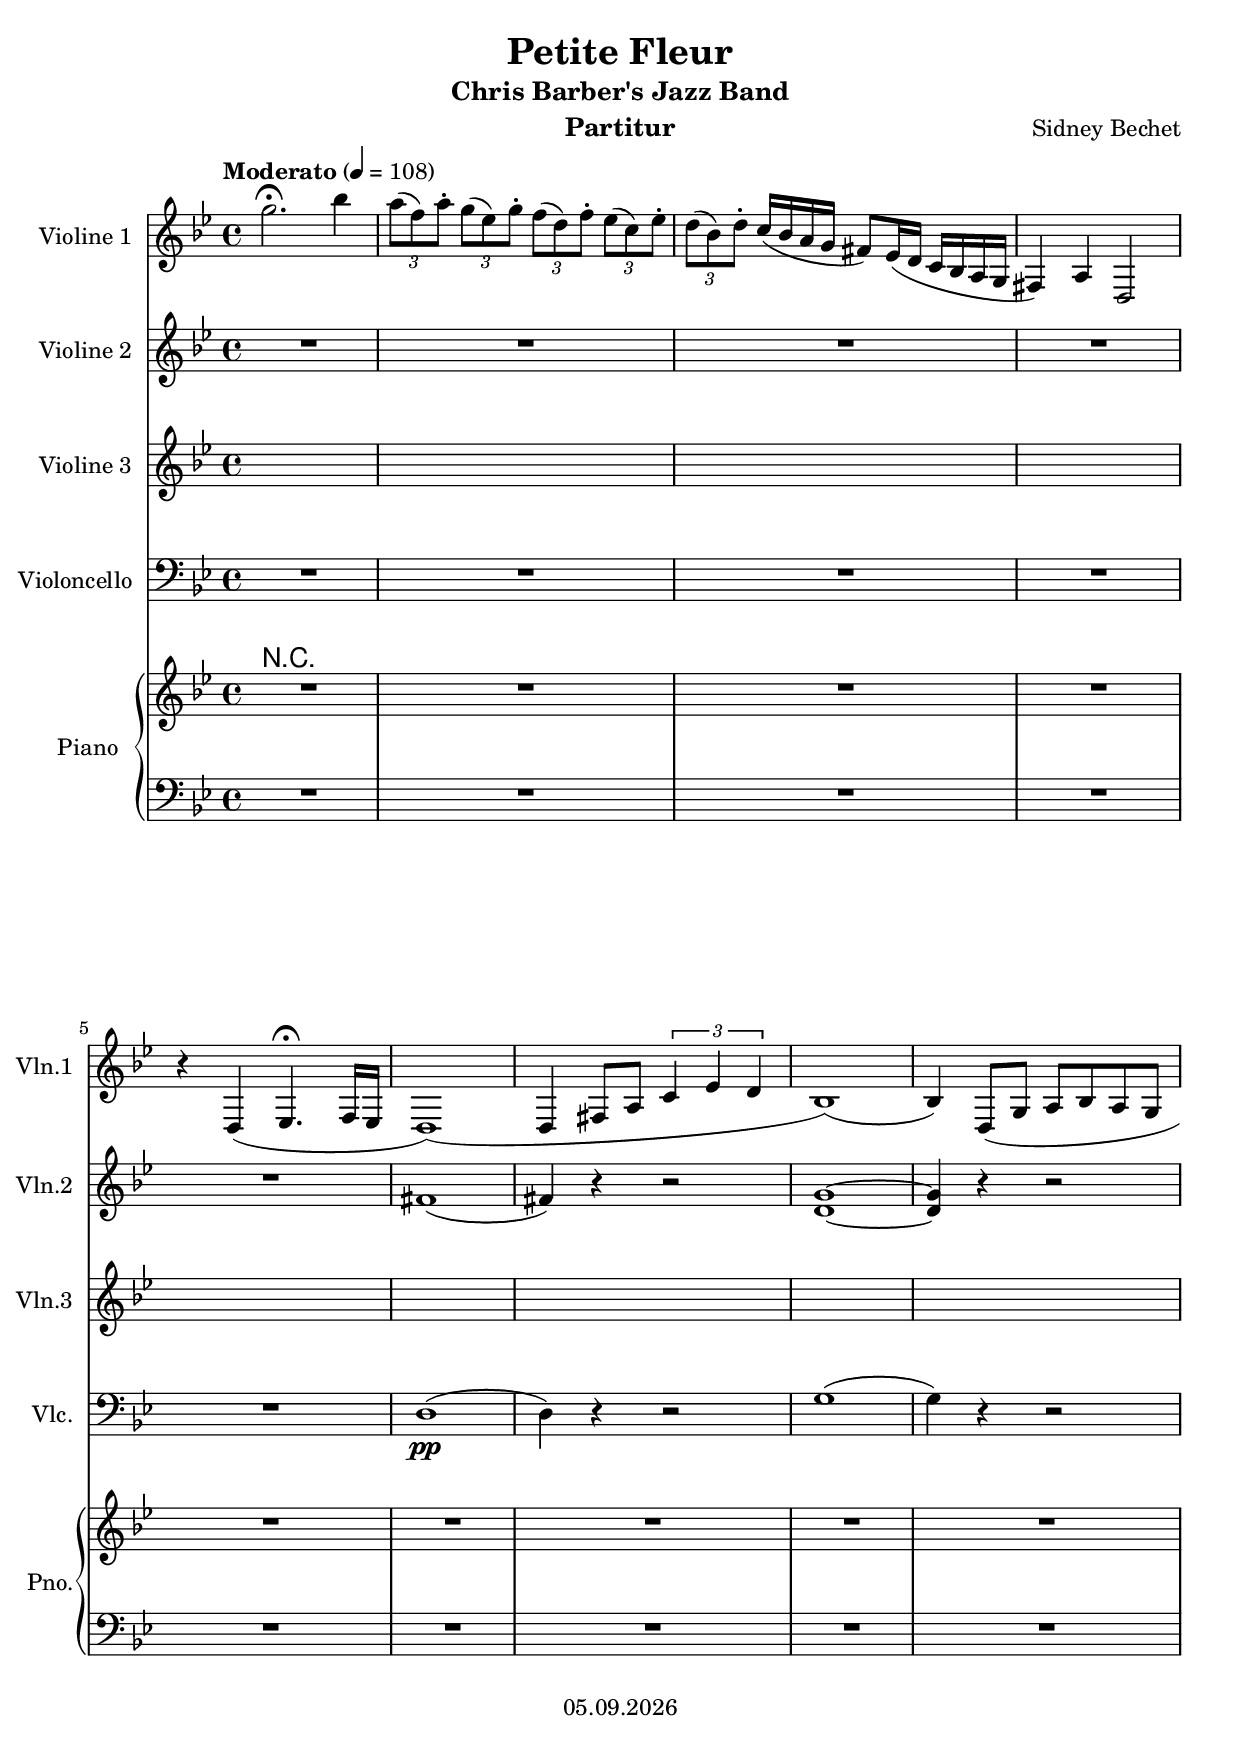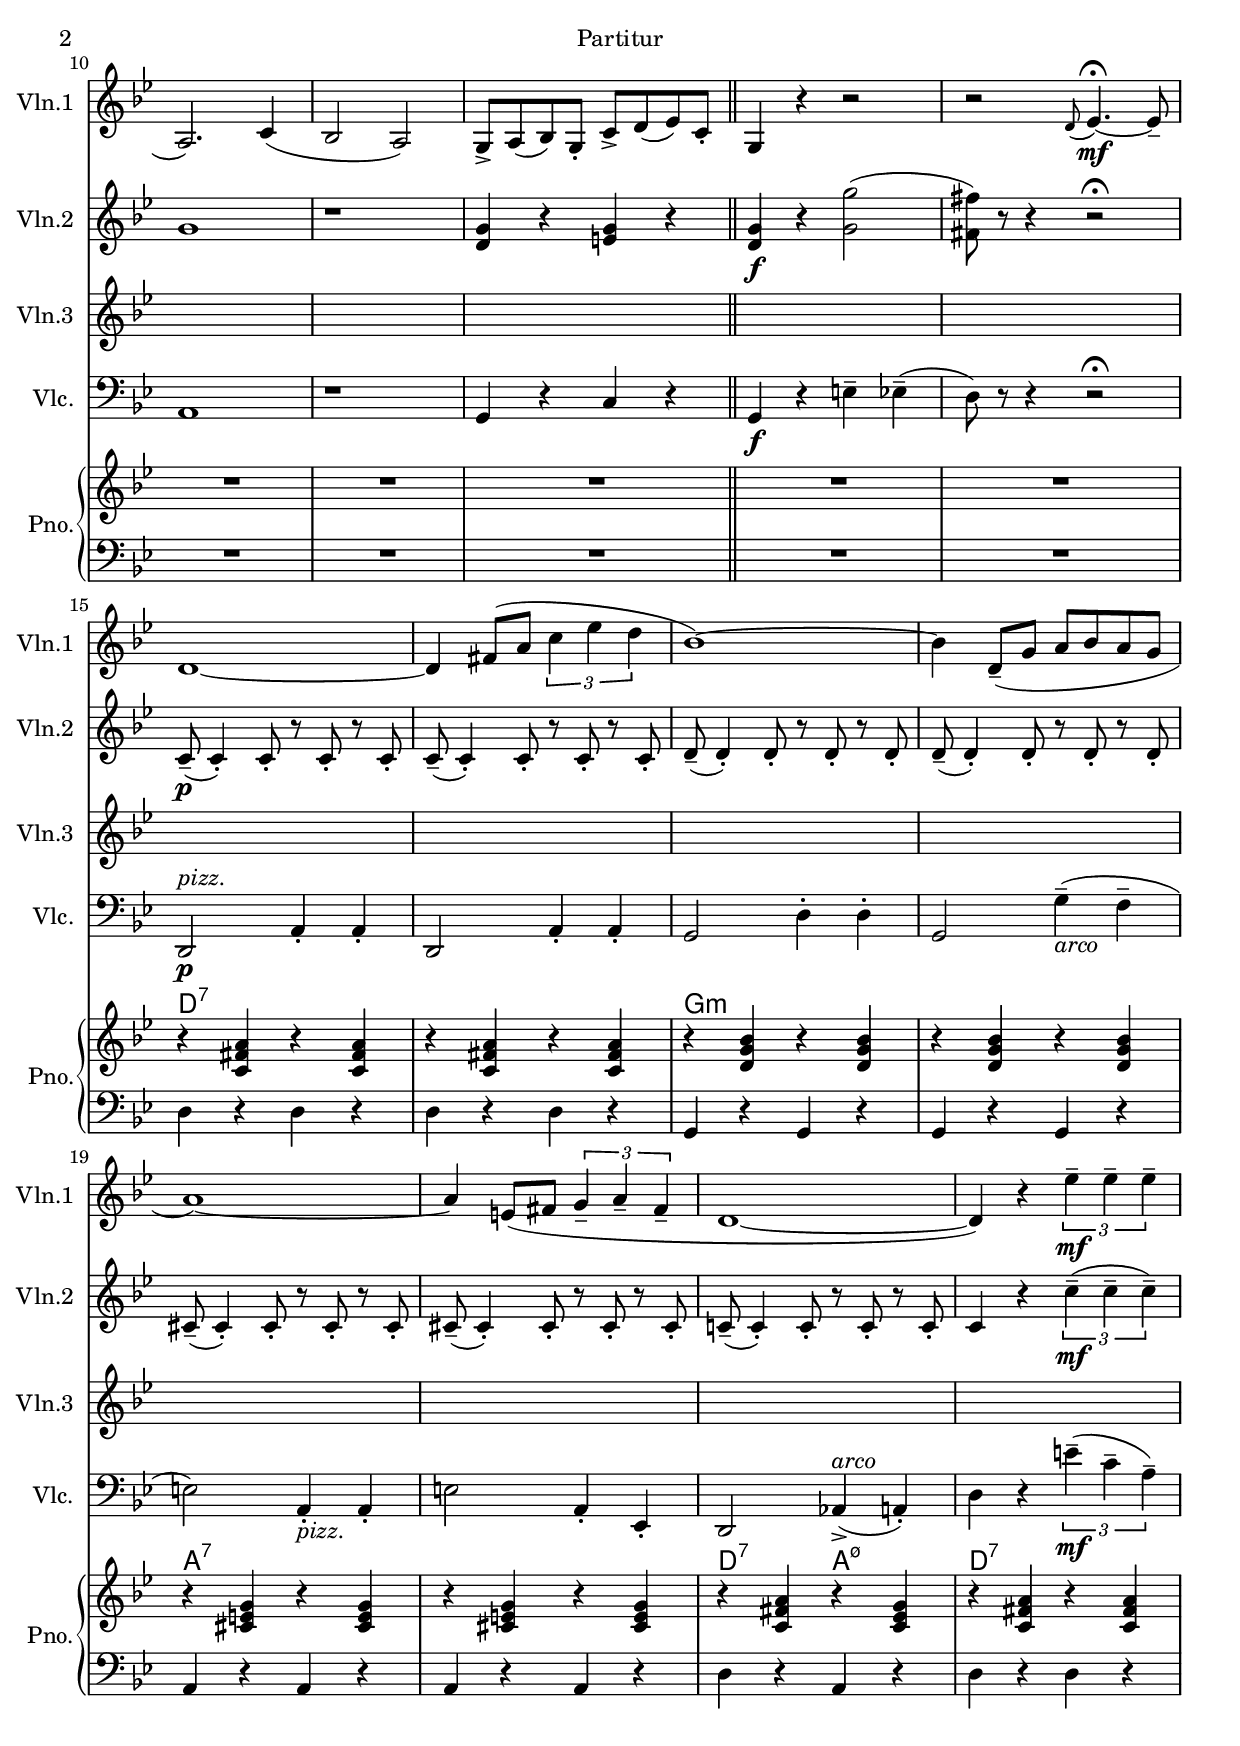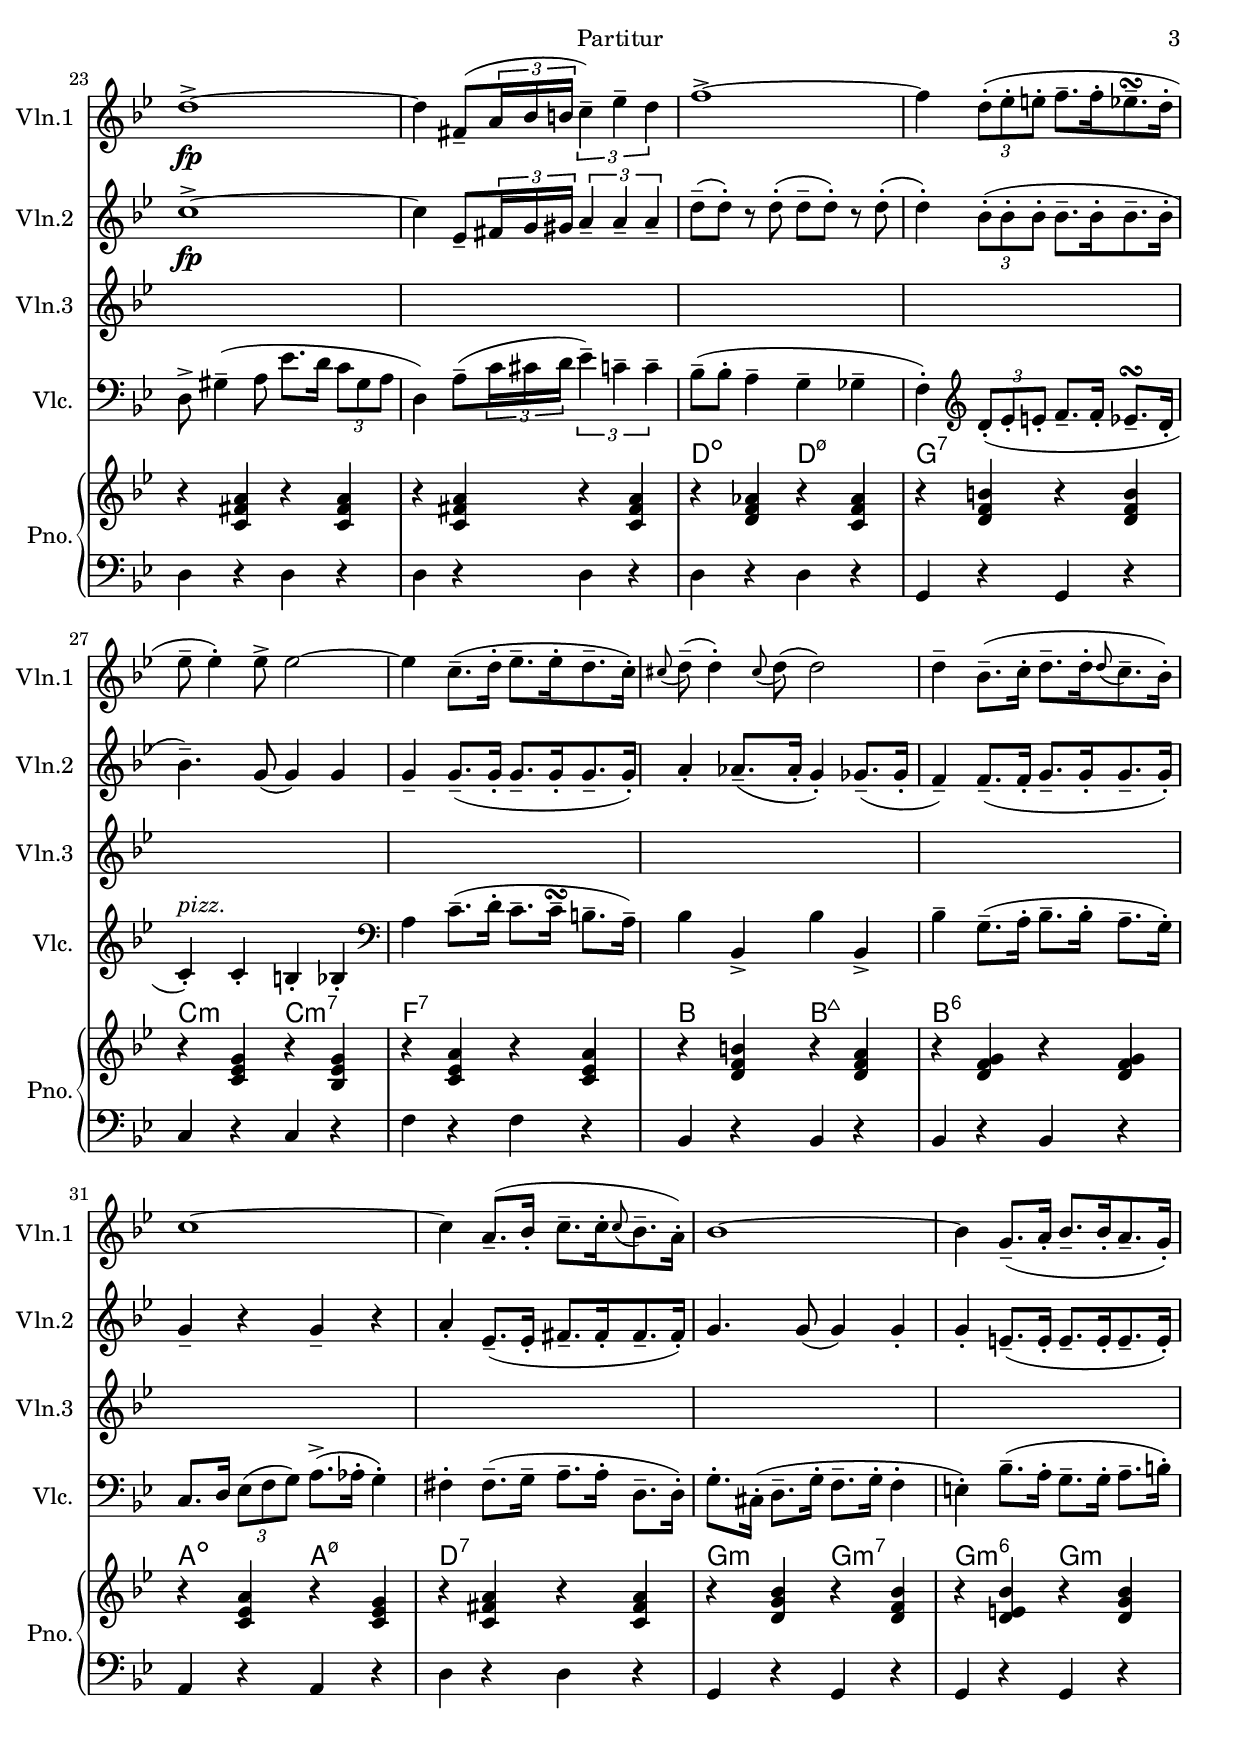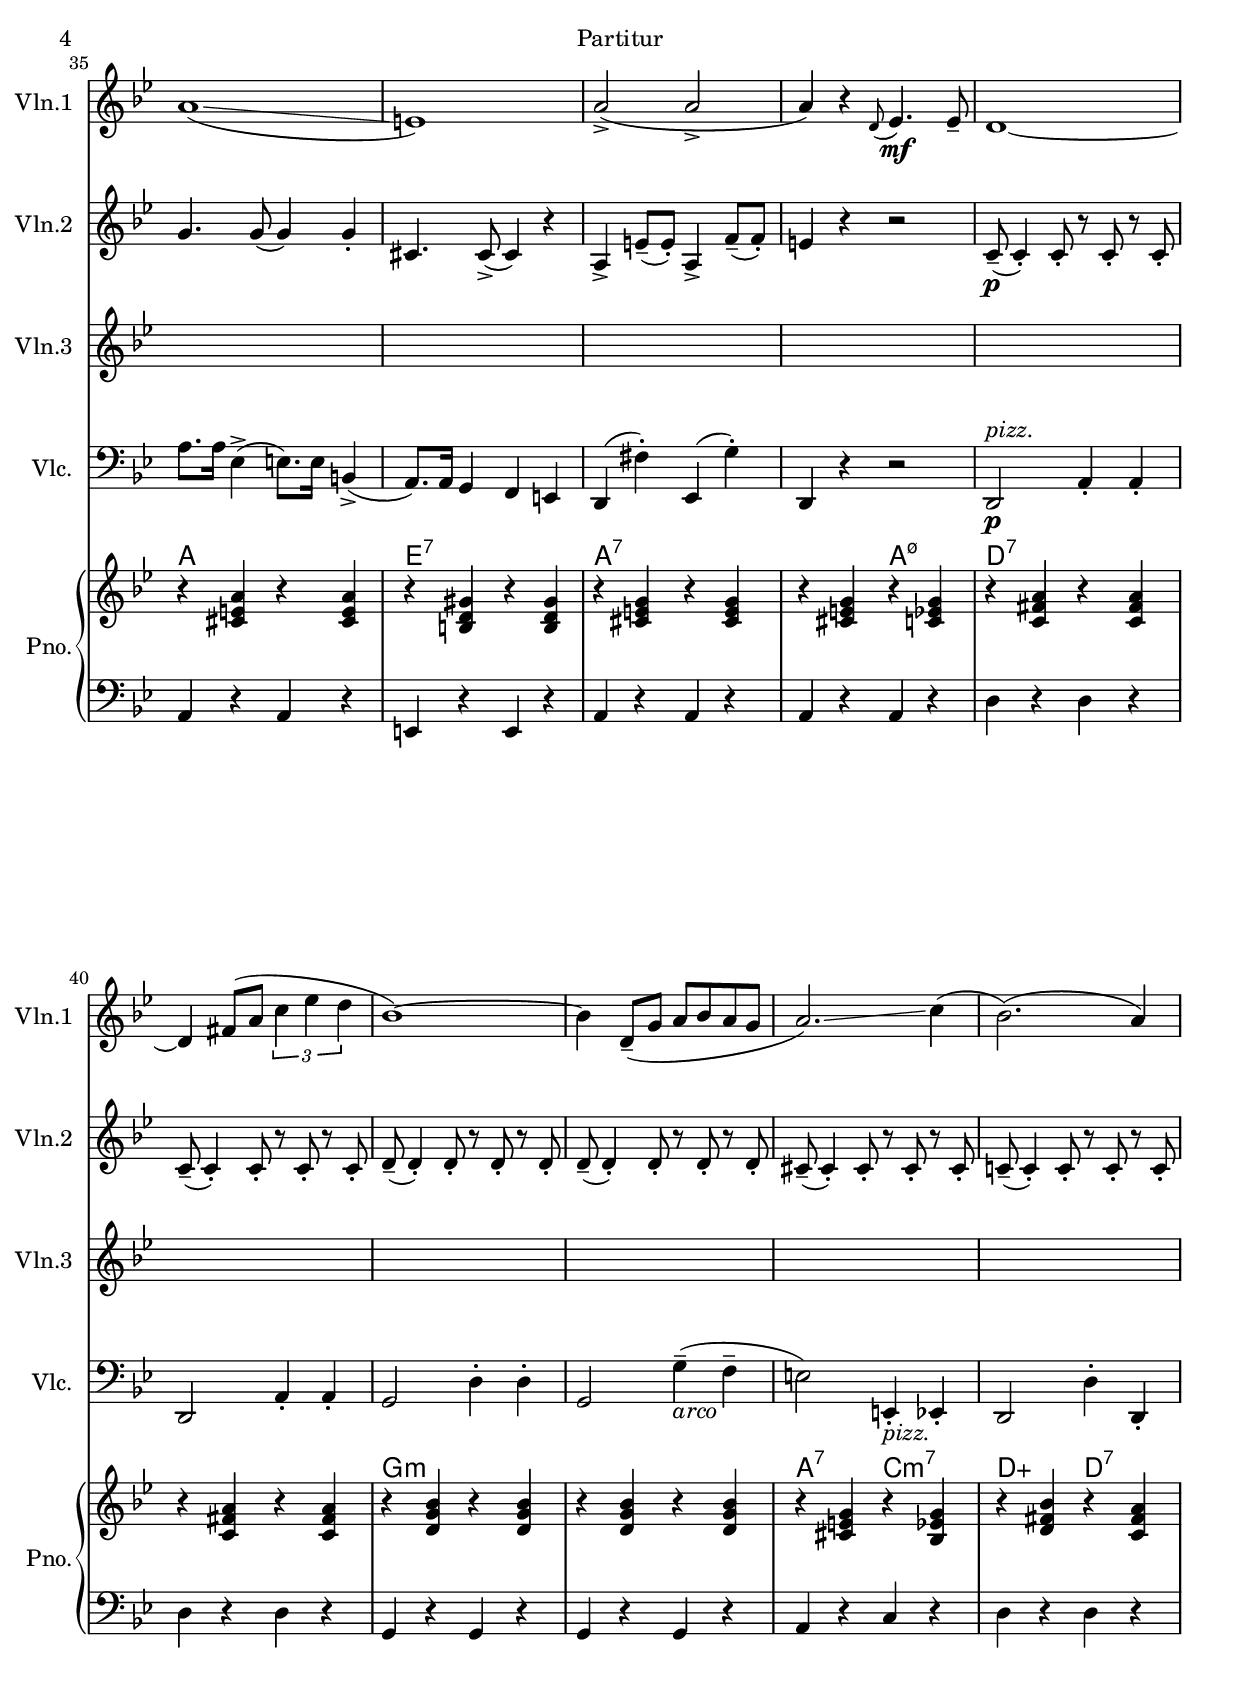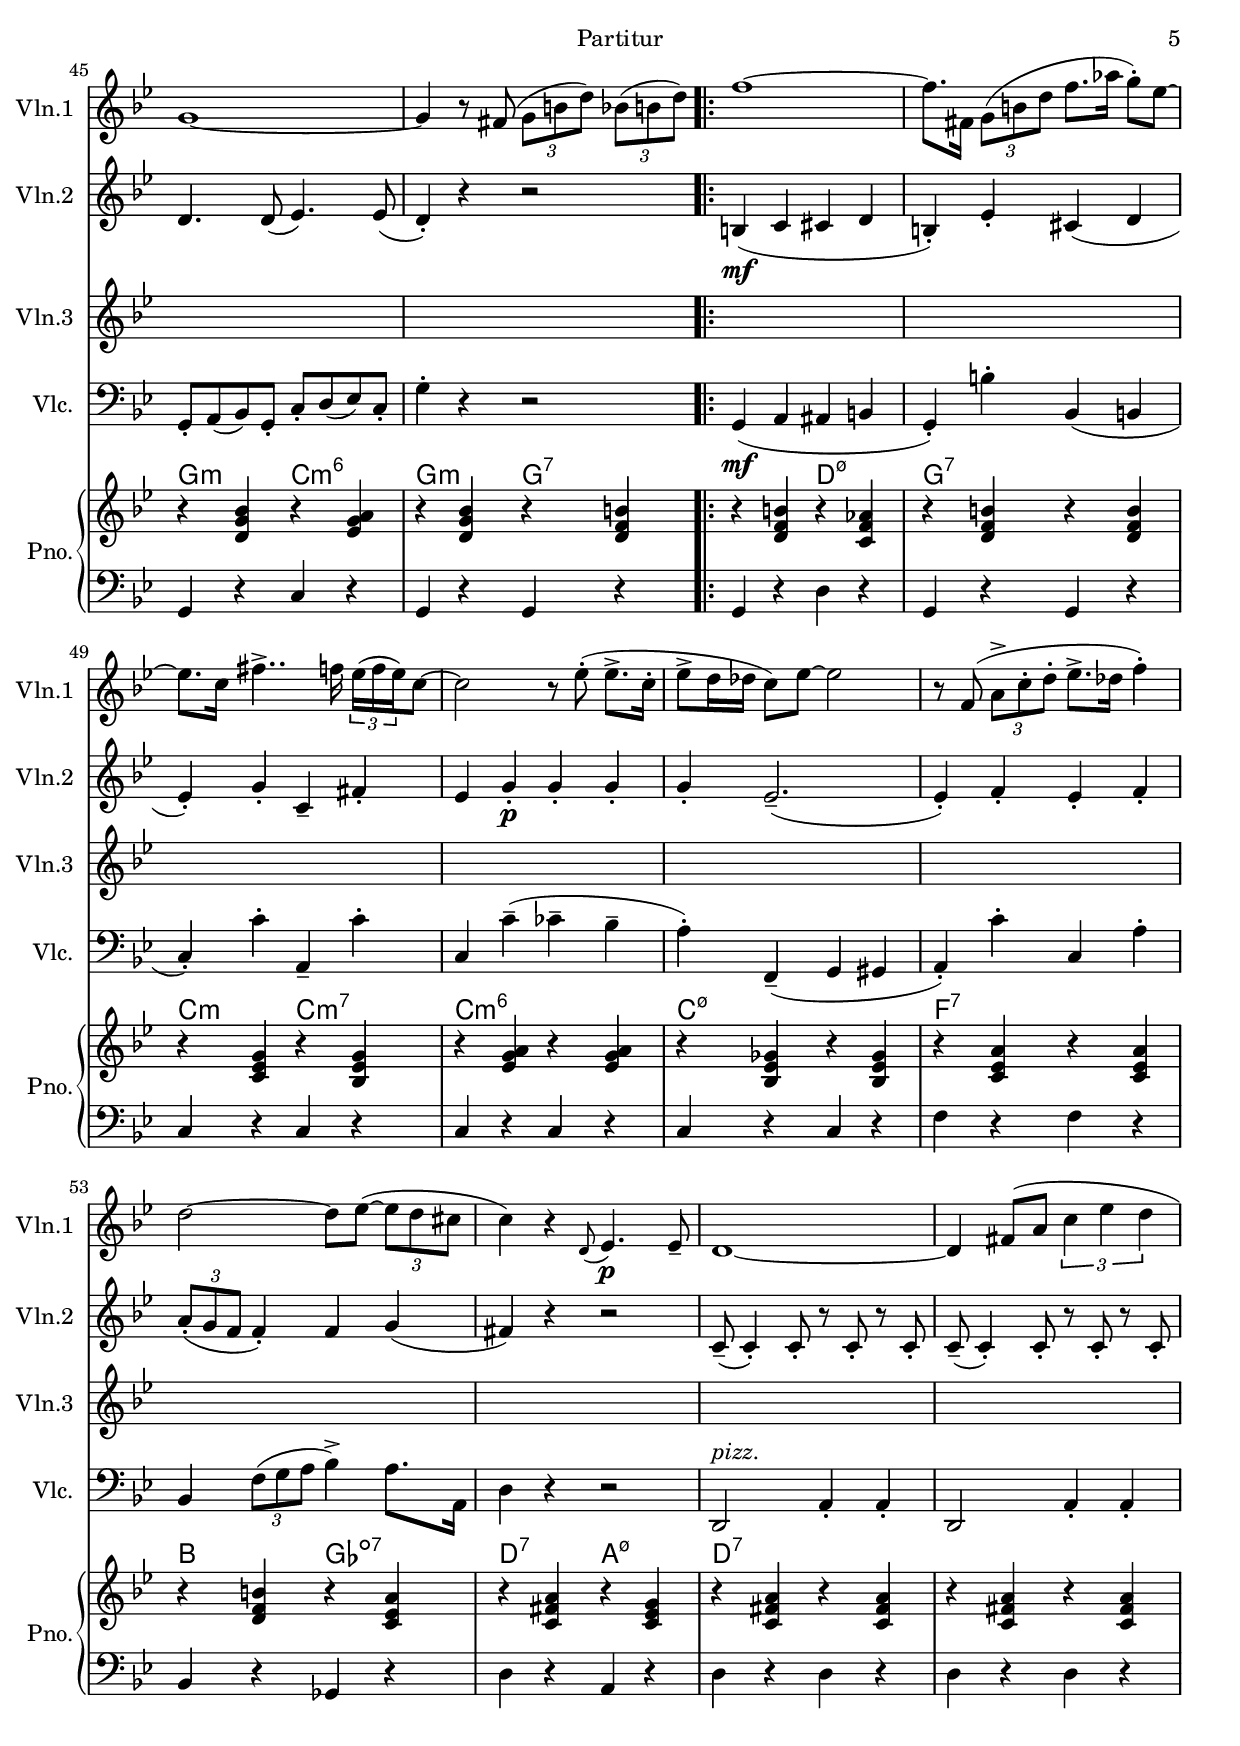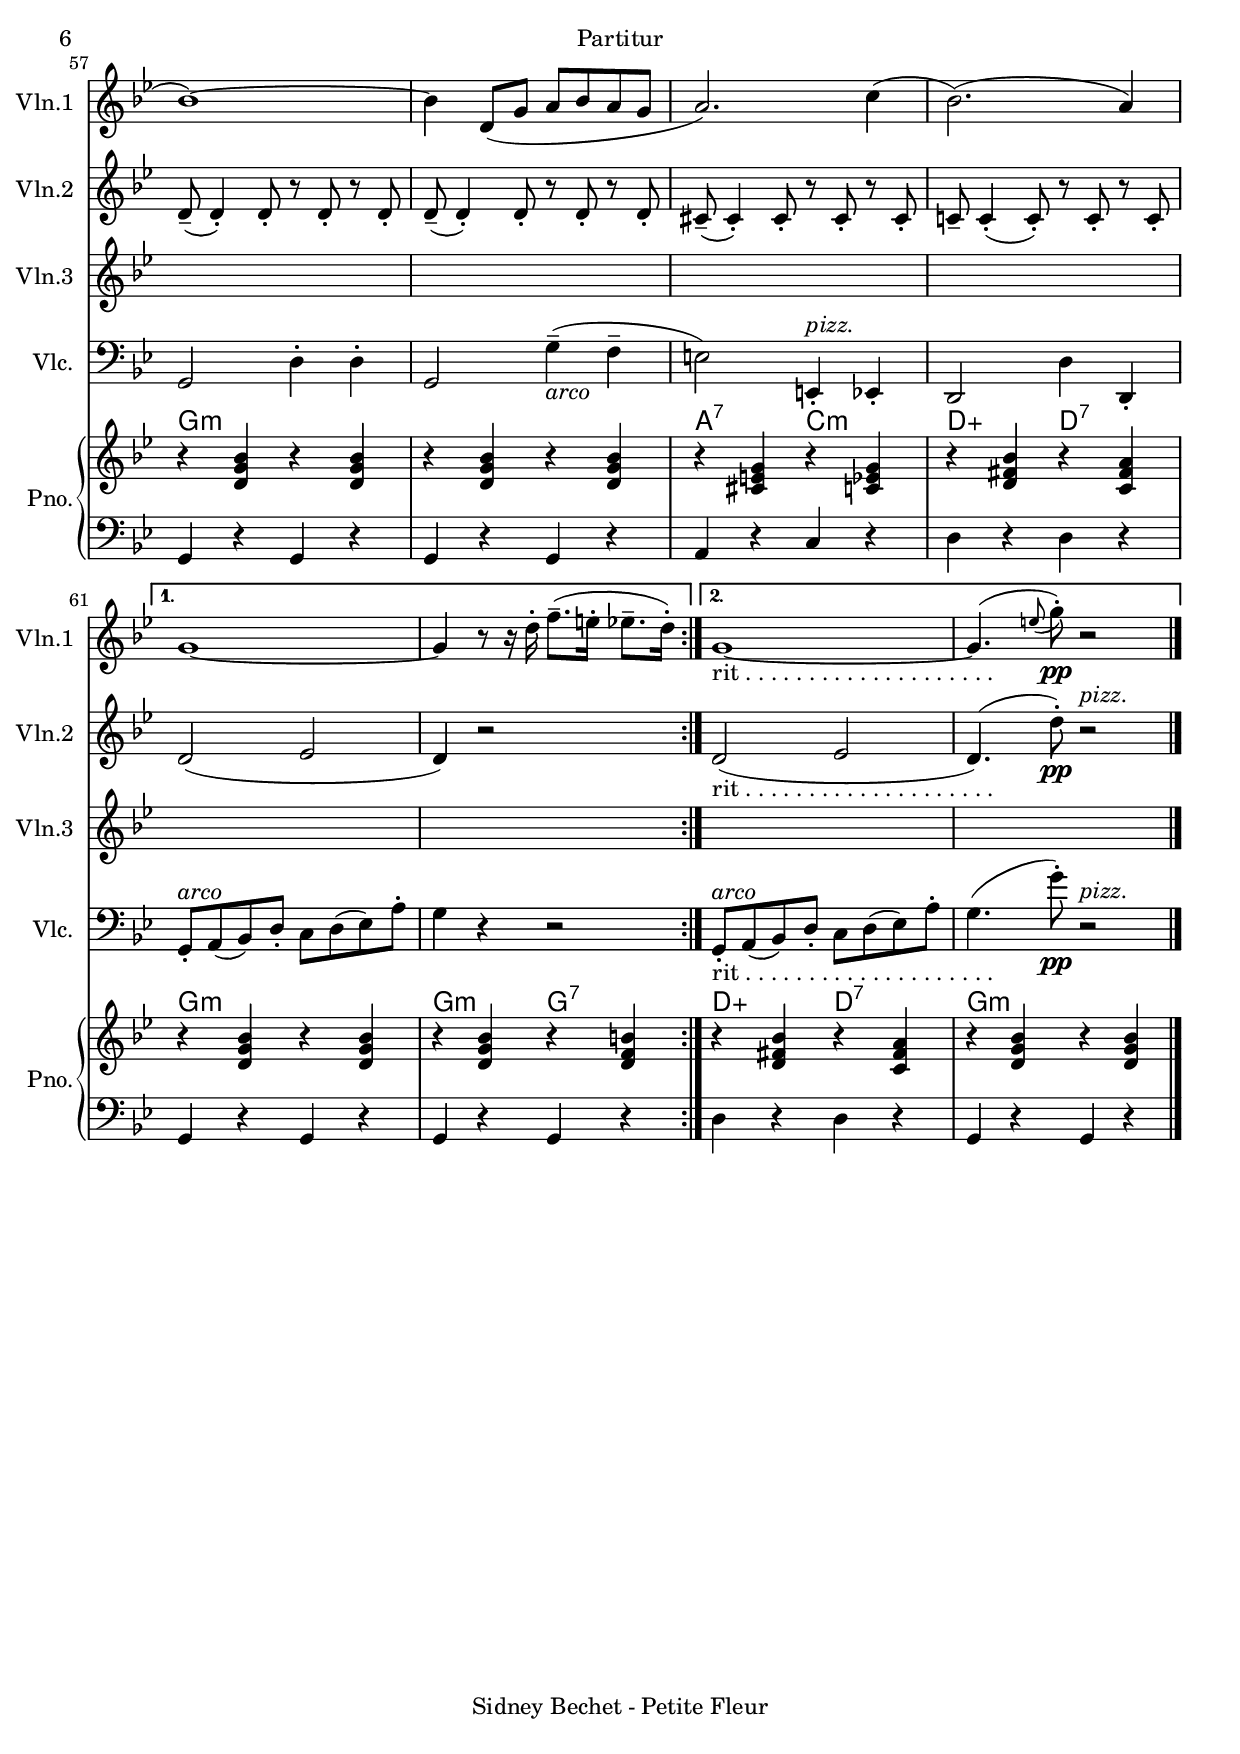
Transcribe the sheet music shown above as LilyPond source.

\version "2.18.2"

\include "../globals.ily"
\version "2.18.2"

\include "../globals.ily"

violinI = {  
  \globalSettings
  \clef treble    
  \transpose c bes {
    \relative c'' {
      a2.\fermata c4 | %1
      \tuplet 3/2 { b8( g) b-. } \tuplet 3/2 { a8( f) a-. } \tuplet 3/2 { g( e) g-. } \tuplet 3/2 { f( d) f-. } | %2
      \tuplet 3/2 { e8( c) e-. } d16( c b a gis8) f16( e d c b a | %3
      gis4) b e,2 | %4

      r4 e4( f4.\fermata g16 f | %5
      e1)( | %6
      e4 gis8 b \tuplet 3/2 { d4 f e } | %7
      c1)( | %8
      c4) e,8( a b c b a | %9

      b2.) d4( | %10
      c2 b) | %11
      a8-> b( c) a-. d-> e( f) d-. | \bar "||" %12
      
      a4 r r2 | %13
      r2 \appoggiatura e'8 f4.\fermata\mf~ f8-- | %14
      e1~ | %15

      e4 gis8( b \tuplet 3/2 { d4 f e } | %16
      c1)~ | %17
      c4 e,8--( a b c b a  | %18
      b1) ~ | %19
      b4 fis8( gis \tuplet 3/2 {a4-- b-- gis--} | %20

      e1~ | %21
      e4) r \tuplet 3/2 { f'4--\mf f-- f-- } | %22
      e1->~\fp | %23
      e4 gis,8--( \tuplet 3/2 { b16 c cis } \tuplet 3/2 { d4--) f-- e } | %24
      g1->~ | %25

      g4 \tuplet 3/2 { e8-.( f-. fis-. } g8.--[ g16-.f8.-- \turn e16-.] | %26
      f8-- f4-.) f8-> f2~ | %27
      f4 d8.--( e16-. f8.--[  f16-. e8.-- d16-. ]) | %28
      \appoggiatura dis8 e--( e4-.) \appoggiatura dis8 e8( e2) | %29
      e4-- c8.--( d16-. e8.--[ e16-. \appoggiatura e8 d8.-- c16-.]) | %30

      d1~ | %31
      d4 b8.--( c16-. d8.--[ d16-. \appoggiatura d8 c8.-- b16-.]) | %32
      c1~ | %33
      c4 a8.--( b16-. c8.--[ c16-. b8.-- a16-.]) | %34
      b1( \glissando | %35
      fis1) | %36
      b2->( b2-> | %37

      b4) r \appoggiatura e,8 f4.\mf f8-- | %38
      e1~ | %39
      e4 gis8( b \tuplet 3/2 { d4 f e } | %40
      c1)~ | %41
      c4 e,8--( a b c b a  | %42
      b2.) \glissando d4( | %43

      c2.)( b4) | %44
      a1 ~ | %45
      a4 r8 gis8( \tuplet 3/2 { a8 cis e) } \tuplet 3/2 { c( cis e) } | %46
      \repeat volta 2 {
        g1 ~ | %47
        g8. gis,16 \tuplet 3/2 { a8( cis e  } g8. bes16 a8-.) f8~ | %48

        f8. d16 gis4..-> g16 \tuplet 3/2 { f16( g f) } d8~ | %49
        d2 r8 f8-.( f8.-> d16-. | %50
        f8-> e16 es d8)  f~ f2 | %51
        r8 g,( \tuplet 3/2 {b8-> d-. e-. } f8.-> es16 g4-.) | %52

        e2~ e8 f8~( \tuplet 3/2 { f8 e dis } | %53
        d4) r \appoggiatura e,8 f4.\p f8-- | %54
        e1~ | %55
        e4 gis8( b \tuplet 3/2 { d4 f e } | %56
        c1)~ | %57
        c4 e,8( a b c b a  | %58

        b2.) d4( | %59
        c2.)( b4) %60
      }
      \alternative {
        {
          a1~ | %61
          a4 r8 r16 e'-. g8.--( fis16-. f8.-- e16-.) | %62
        }
        {
          a,1~_\markup { "rit . . . . . . . . . . . . . . . . . . . ." } | %63
          a4.( \appoggiatura fis'8 a-.)\pp r2 | %64
        }
      }
      \bar "|." 
    }
  }
}

\version "2.18.2"

\include "../globals.ily"

violinII = {
  \globalSettings
  \clef treble   
  \relative c' { 
    \compressFullBarRests R1*5 |
    fis1( | %6
    fis4) r r2 | %7
    <d g>1~ | %8
    <d g>4 r r2 | %9
    g1 | %10
    r1 | %11
    <d g>4 r <e g> r | %12
    <d g>\f r <g g'>2( | %13
    <fis fis'>8) r r4 r2\fermata | %14
    c8\p--( c4-.) c8-. r c-. r c-. | %15
    c8--( c4-.) c8-. r c-. r c-. | %16
    d8--( d4-.) d8-. r d-. r d-. | %17
    d8--( d4-.) d8-. r d-. r  d-. | %18
    cis8--( cis4-.) cis8-. r cis-. r cis-. | %19
    cis8--( cis4-.) cis8-. r cis-. r cis-. | %20
    c!8--( c4-.) c8-. r c-. r c-. | %21
    c4 r \tuplet 3/2 { c'\mf--( c-- c--) } | %22
    c1->\fp~ | % 23
    c4 es,8-- \tuplet 3/2 { fis16 g gis } \tuplet 3/2 { a4-- a-- a-- } | %24
    d8--( d-.) r d-.( d--[ d-.]) r d-.( | %25
    d4-.) \tuplet 3/2 { bes8-.( bes-. bes-. } bes8.--[ bes16-. bes8.-- bes16-.] | %26
    bes4.--) g8( g4) g | %27
    g4-- g8.--( g16-. g8.--[ g16-. g8.-- g16-.]) | %28
    a4-. as8.--( as16-. g4-.) ges8.--( ges16-. | %29
    f4--) f8.--( f16-. g8.--[ g16-.  g8.-- g16-.]) | %30
    g4-- r g-- r | % 31
    a4-. es8.--( es16-. fis8.--[ fis16-. fis8.-- fis16-.]) | %32
    g4. g8( g4) g-. | %33
    g-. e8.--( e16-. e8.--[ e16-. e8.-- e16-.]) | %34
    g4. g8( g4) g4-. | %35
    cis,4. cis8->( cis4) r | %36
    a4-> e'8--( e-.) a,4-> f'8--( f-.) | %37
    e4 r4 r2 | %38
    c8\p--( c4-.) c8-. r c-. r c-. | %39
    c8--( c4-.) c8-. r c-. r c-. | %40
    d8--( d4-.) d8-. r d-. r d-. | %41
    d8--( d4-.) d8-. r d-. r  d-. | %42
    cis8--( cis4-.) cis8-. r cis-. r cis-. | %43
    c!8--( c4-.) c8-. r c-. r c-. | %44
    d4. d8( es4.) es8( | %45
    d4-.) r4 r2 | %46

    \repeat volta 2 {
        b4\mf( c cis d | %47
        b-.) es-. cis( d | %48
        es-.) g-. c,-- fis-. | %49
        es g\p-. g-. g-. | %50
        g-. es2.--( | %51
        es4-.) f-. es-. f-. | %52
        \tuplet 3/2 { a8-.( g f } f4-.) f g( | %53
        fis) r r2 | %54
        c8--( c4-.) c8-. r c-. r c-. | %55
        c8--( c4-.) c8-. r c-. r c-. | %56
        d8--( d4-.) d8-. r d-. r d-. | %57
        d8--( d4-.) d8-. r d-. r  d-. | %58
        cis8--( cis4-.) cis8-. r cis-. r cis-. | %59
        c!8-- c4-.( c8-.) r c-. r c-. | %60
    }
    \alternative {
      {
        d2( es | %61
        d4) r2 s4 | %62
      } 
      {
        d2(_\markup { "rit . . . . . . . . . . . . . . . . . . . ." } es | %63
        d4.)( d'8\pp-.) r2^\markup { \italic "pizz." } | %64
      } 
    }
    \bar "|." 
  }
}

\version "2.18.2"

\include "../globals.ily"

violinIII = {
  \globalSettings
  \clef treble   
  \relative c' { 
    s1 | %1
    s1 | %2
    s1 | %3
    s1 | %4
    s1 | %5
    s1 | %6
    s1 | %7
    s1 | %8
    s1 | %9
    s1 | %10
    s1 | %11
    s1 | %12
    s1 | %13
    s1 | %14
    s1 | %15
    s1 | %16
    s1 | %17
    s1 | %18
    s1 | %19
    s1 | %20
    s1 | %21
    s1 | %22
    s1 | %23
    s1 | %24
    s1 | %25
    s1 | %26
    s1 | %27
    s1 | %28
    s1 | %29
    s1 | %30
    s1 | %31
    s1 | %32
    s1 | %33
    s1 | %34
    s1 | %35
    s1 | %36
    s1 | %37
    s1 | %38
    s1 | %39
    s1 | %40
    s1 | %41
    s1 | %42
    s1 | %43
    s1 | %44
    s1 | %45
    s1 | %46
    
    \repeat volta 2 {
      s1 | %47
      s1 | %48
      s1 | %49
      s1 | %50
      s1 | %51
      s1 | %52
      s1 | %53
      s1 | %54
      s1 | %55
      s1 | %56
      s1 | %57
      s1 | %58
      s1 | %59
      s1 | %60
    }
    \alternative {
      {
        s1 | %61
        s1 | %62
      }
      {
        s1 | %63
        s1 | %64
      }
    }
    \bar "|." 
  }
}

\version "2.18.2"

\include "../globals.ily"

cello = {
  \globalSettings
  \clef bass  
  \relative c { 
    \compressFullBarRests R1*5 |
    d1\pp( | %6
    d4) r r2 | %7
    g1( | %8
    g4) r r2 | %9
    a,1 | %10
    r1 | %11
    g4 r c r | %12
    g\f r e'-- es--( | %13
    d8) r r4 r2\fermata | %14
    d,2\p^\markup { \italic "pizz." } a'4-. a-. | %15
    d,2 a'4-. a-. | %16
    g2 d'4-. d-. | %17
    g,2 g'4--(-\markup { \italic "arco" } f-- | %18
    e2 )a,4-.-\markup { \italic "pizz." } a-. | %19
    e'2 a,4-. es-. | %20
    d2 as'4->(^\markup { \italic "arco" } a-.) | %21
    d4 r \tuplet 3/2 { e'4--(\mf c--  a--) } | %22
    d,8-> gis4--( a8 es'8. d16 \tuplet 3/2 { c8 gis a } | %23
    d,4) a'8--( \tuplet 3/2 { c16 cis d } \tuplet 3/2 { es4--) c-- c-- } | %24
    bes8--( bes-. a4-- g-- ges-- | %25
    f4-.) \clef treble \tuplet 3/2 { d'8-.( es-. e-. } f8.-- f16-. es8.--\turn d16-. | %26
    c4-.)^\markup { \italic "pizz." } c-. b-. bes-. | %27
    \clef bass a4 c8.--( d16-. c8.-- c16--\turn b8.-- a16--) | %28
    bes4 bes,-> bes' bes,-> | %29
    bes'4-- g8.--( a16-. bes8.-- bes16-. a8.-- g16-.) | %30    
    c,8. d16 \tuplet 3/2 { es8( f g) } a8.->( as16-. g4-.) | %31
    fis4-. fis8.--( g16-- a8.-- a16-. d,8.-- d16-.) | %32
    g8.-. cis,16-.( d8.-- g16-.f8.-- g16-. f4-. | %33
    e4-.) bes'8.--( a16-. g8.-- g16-. a8.-- b16-.) | %34
    a8. a16 es4->( e8.) e16 b4->( | %35
    a8.) a16 g4 f e | %36
    d( fis'-.) es,( g'-.) | %37
    d, r r2 | %38
    d2\p^\markup { \italic "pizz." } a'4-. a-. | %39
    d,2 a'4-. a-. | %40
    g2 d'4-. d-. | %41
    g,2 g'4--(-\markup { \italic "arco" } f-- | %42
    e2 )e,4-.-\markup { \italic "pizz." } es-. | %43
    d2 d'4-. d,-. | %44
    g8-. a( bes) g-. c-. d( es) c-. | %45
    g'4-. r r2 | %46
    
    \repeat volta 2 {
      g,4\mf( a ais b | %47
      g-.) b'-. bes,( b | %48
      c-.) c'-. a,-- c'-. | %49
      c, c'--( ces-- bes-- | %50
      a-.) f,--( g gis | %51
      a4-.) c'-. c, a'-. | %52
      bes, \tuplet 3/2 { f'8( g a } bes4->) a8. a,16 | %53
      d4 r r2 | %54
      d,2^\markup { \italic "pizz." } a'4-. a-. | %55
      d,2 a'4-. a-. | %56
      g2 d'4-. d-. | %57
      g,2 g'4--(-\markup { \italic "arco" } f-- | %58
      e2 )e,4-.^\markup { \italic "pizz." } es-. | %59
      d2 d'4 d,-. | %60
    }
    \alternative {
      {
        g8-.^\markup { \italic "arco" } a( bes) d-. c d( es) a-. | %61
        g4 r r2 | %62
      } 
      {
        g,8-.^\markup { \italic "arco" }_\markup { "rit . . . . . . . . . . . . . . . . . . . ." }  a( bes) d-. c d( es) a-. | %63
        g4.( g'8-.\pp) r2^\markup { \italic "pizz." } | %64
      } 
    }
    \bar "|."
  }
}

\version "2.18.2"

\include "../globals.ily"

guitarChords = \chordmode { 
  \compressFullBarRests R1*14 | 
  d1:7 | %15
  s1 | %16
  g:m | %17
  s1 | %18
  a:7 | %19
  s1 | %20
  d2:7 a2:m7.5- | %21
  d1:7 | %22
  s1 | %23
  s1 | %24
  d2:dim d:m7.5- | %25
  g1:7 | %26
  c2:m c:m7 | %27
  f1:7 | %28
  bes2 bes:maj7 | %29
  bes1:6 | %30
  a2:dim a:m7.5- | %31
  d1:7 | %32
  g2:m g:m7 | %33
  g2:m6 g:m | %34
  a1 | %35
  e1:7 | %36
  a1:7 | %37
  s2 a:m7.5- | %38
  d1:7 | %39
  s1 | %40
  g1:m | %41
  s1 | %42
  a2:7 c:m7 | %43
  d2:aug d:7 | %44
  g2:m c:m6 | %45
  g2:m g:7 | %46
  \repeat volta 2 {
    s2 d:m7.5- | %47
    g1:7 | %48
    c2:m c:m7 | %49
    c1:m6 | %50
    c1:m7.5- | %51
    f1:7 | %52
    bes2 ges:dim7 | %53
    d2:7 a:m7.5- | %54
    d1:7 | %55
    s1 | %56
    g:m | %57
    s1 | %58
    a2:7 c:m | %59
    d:aug d:7 | %60
  }
  \alternative {
    {
      g1:m | %61
      g2:m g:7 | %62
    }
    {
      d2:aug d:7 | %63
      g1:m | %64
    }
  }
}

guitar = {
  \globalSettings
  \clef treble
  \relative c' { 
    s1 | <d fis a c> | s1 | <g bes d> | 
    s1 | <a cis e g>1 | s1 | <d, fis a c>2 <a' c es g>2 | 
    <d, fis a c>1 | s1 | s1 | <d f as>2 <d f as c> | 
    <g b d f>1 | <c, es g>2 <c es g bes> | <f a c es>1 | <bes d f>2 <bes d f a> |
    <bes d f g>1 | <a c es>2 <a c es g> | <d, fis a c>1 | <g bes d>2 <g bes d f> | 
    <g bes d e>2 <g bes d> | <a cis e>1 | <e gis b d>1 | <a cis e g>1 |
    s2 <a c es g> | <d, fis a c>1 | s1 | <g bes d>1 | 
    s1 | <a cis e g>2 <c es g bes> | <g bes d>2 <d fis a c> | <g bes d>2 <c es g a> |
    <g bes d>2 <g b d f> | s2 <d f as c> | <g b d f>1 | <c es g>2 <c es g bes> | 
    <c es g a>1 | <c es ges bes>1 | <f, a c es>1 | <bes d f>2 <ges a c es> |
    <d fis a c>2 <a' c es g> | <d, fis a c>1 | s1 | <g bes d> | 
    s1 | <a cis e g>2 <c es g> | <g bes d>2 <d fis a c> | <g bes d>1 |  
    \bar "|." 
  }
}

\version "2.18.2"

\include "../globals.ily"

pianoTreble = {
  \globalSettings
  \clef treble
  \relative c { 
    \compressFullBarRests R1*14 |    
    r4 <c' fis a> r <c fis a> | %15
    r4 <c fis a>  r <c fis a> | %16
    r4 <d g bes> r <d g bes> | %17
    r4 <d g bes> r <d g bes> | %18
    r4 <cis e g> r <cis e g> | %19
    r4 <cis e g> r <cis e g> | %20
    r4 <c fis a > r <c es g> | %21
    r4 <c fis a> r <c fis a> | %22
    r4 <c fis a > r <c fis a > | %23
    r4 <c fis a> r <c fis a> | %24
    r4 <d f as> r <c f as> | %25
    r4 <d f b> r <d f b> | %26
    r4 <c es g> r <bes es g> | %27
    r4 <c es a> r <c es a> | %28
    r4 <d f b> r <d f a> | %29
    r4 <d f g> r <d f g> | %30
    r4 <c es a> r <c es g> | %31
    r4 <c fis a> r <c fis a> | %32
    r4 <d g bes> r <d f bes> | %33
    r4 <d e bes'> r <d g bes> | %34
    r4 <cis e a> r <cis e a> | %35
    r4 <b d gis> r <b d gis> | %36
    r4 <cis e g> r <cis e g> | %37
    r4 <cis e g> r <c es g> | %38
    r4 <c fis a> r <c fis a> | %39
    r <c fis a> r <c fis a> | %40
    r4 <d g bes> r <d g bes> | %41
    r4 <d g bes> r <d g bes> | %42
    r4 <cis e g> r <bes es g> | %43
    r4 <d fis bes> r <c fis a> | %44
    r4 <d g bes> r <es g a> | %45
    r4 <d g bes> r <d f b> | %46
    \repeat volta 2 {
      r4 <d f b> r <c f as> | %47
      r4 <d f b> r <d f b> | %48
      r4 <c es g> r <bes es g> | %49
      r4 <es g a> r4 <es g a> | %50
      r4 <bes es ges> r <bes es ges> | %51
      r4 <c es a> r <c es a> | %52
      r4 <d f b> r <c es a> | %53
      r4 <c fis a> r <c es g> | %54
      r4 <c fis a> r <c fis a> | %55
      r <c fis a> r <c fis a> | %56
      r4 <d g bes> r <d g bes> | %57
      r4 <d g bes> r <d g bes> | %58
      r4 <cis e g>  r <c es g> | %59
      r4 <d fis bes> r <c fis a> | %60
    }
    \alternative {
      {
        r4 <d g bes> r <d g bes> | %61
        r4 <d g bes> r <d f b> | %62
      } 
      {
        r4 <d fis bes> r <c fis a> | %63
        r4 <d g bes> r <d g bes> | %64
      } 
    }
    \bar "|."
  }
}

pianoBass = {
  \globalSettings
  \clef bass
  \relative c { 
    \compressFullBarRests R1*14 | 
    d4 r d r | %15
    d r d r | %16
    g, r g r | %17
    g r g r | %18
    a r a r | %19
    a r a r | %20
    d r a r | %21
    d r d r | %22
    d r d r | %23
    d r d r | %24
    d r d r | %25
    g, r g r | %26
    c r c r | %27
    f r f r | %28
    bes, r bes r | %29
    bes r bes r | %30
    a r a r | %31
    d r d r | %32
    g, r g r | %33
    g r g r | %34    
    a r a r | %35
    e r e r | %36
    a r a r | %37
    a r a r | %38
    d r d r | %39
    d r d r | %40
    g, r g r | %41
    g r g r | %42
    a r c r | %43
    d r d r | %44
    g, r c r | %45
    g4 r g r | %46
    \repeat volta 2 {
      g r d' r | %47
      g, r g r | %48
      c r c r | %49
      c r c r | %50
      c r c r | %51
      f r f r | %52
      bes, r ges r | %53
      d' r a r | %54
      d r d r | %55
      d r d r | %56
      g, r g r | %57
      g r g r | %58
      a r c r | %59
      d r d r | %60
    }
    \alternative {
      {
        g, r g r | %61 
        g4 r g r | %62
      } 
      {
        d' r d r | %63
        g, r g r | %64
      }
    }
    \bar "|."
  }
}


\header {
  instrument = "Partitur"
}

\score {
  <<            
    \new Staff \with { instrumentName = "Violine 1" shortInstrumentName = "Vln.1" } { \violinI }    
    \new Staff \with { instrumentName = "Violine 2" shortInstrumentName = "Vln.2" } { \violinII }
    \new Staff \with { instrumentName = "Violine 3" shortInstrumentName = "Vln.3" } { \violinIII }    
    \new Staff \with { instrumentName = "Violoncello" shortInstrumentName = "Vlc."} { \cello }
    \new ChordNames { \germanChords \guitarChords }
    \new PianoStaff \with { instrumentName = "Piano" shortInstrumentName = "Pno." } { << \new Staff { \pianoTreble } \new Staff { \pianoBass } >> }    
  >>
  \layout { 
    indent = 1.5\cm
    short-indent = 0.5\cm
  }
}
